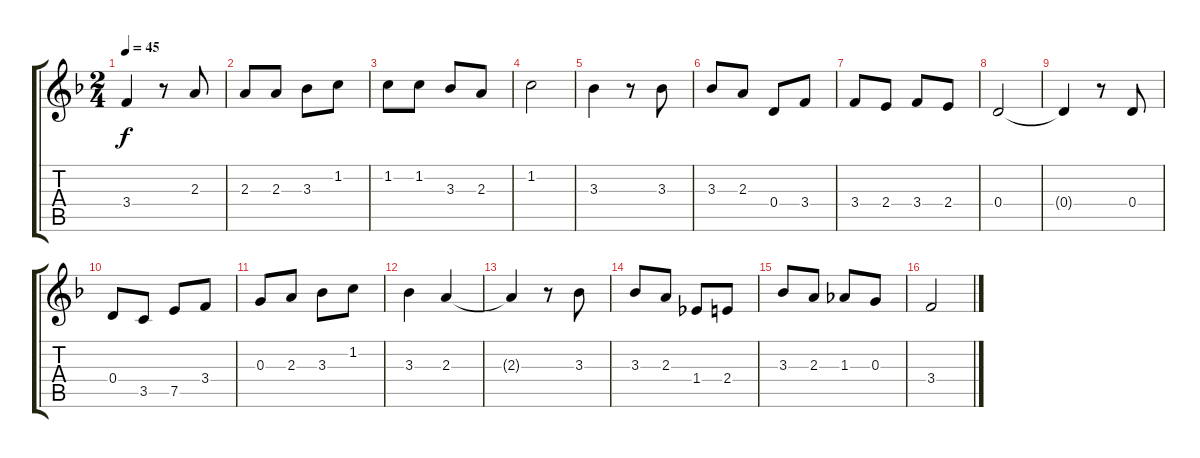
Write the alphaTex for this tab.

\track "" {instrument acousticguitarsteel}
\staff {score tabs}
\tuning (E4 B3 G3 D3 A2 E2) {hide}
\ts (2 4)
\tempo 45
\clef g2
\ks f
3.4{t}.4{dy f} r.8 2.3.8 |
2.3.8 2.3.8 3.3.8 1.2.8 |
1.2.8 1.2.8 3.3.8 2.3.8 |
1.2.2 |
3.3.4 r.8 3.3.8 |
3.3.8 2.3.8 0.4.8 3.4.8 |
3.4.8 2.4.8 3.4.8 2.4.8 |
0.4.2 |
0.4{t}.4 r.8 0.4.8 |
0.4.8 3.5.8 7.5.8 3.4.8 |
0.3.8 2.3.8 3.3.8 1.2.8 |
3.3.4 2.3.4 |
2.3{t}.4 r.8 3.3.8 |
3.3.8 2.3.8 1.4.8 2.4.8 |
3.3.8 2.3.8 1.3.8 0.3.8 |
3.4.2
